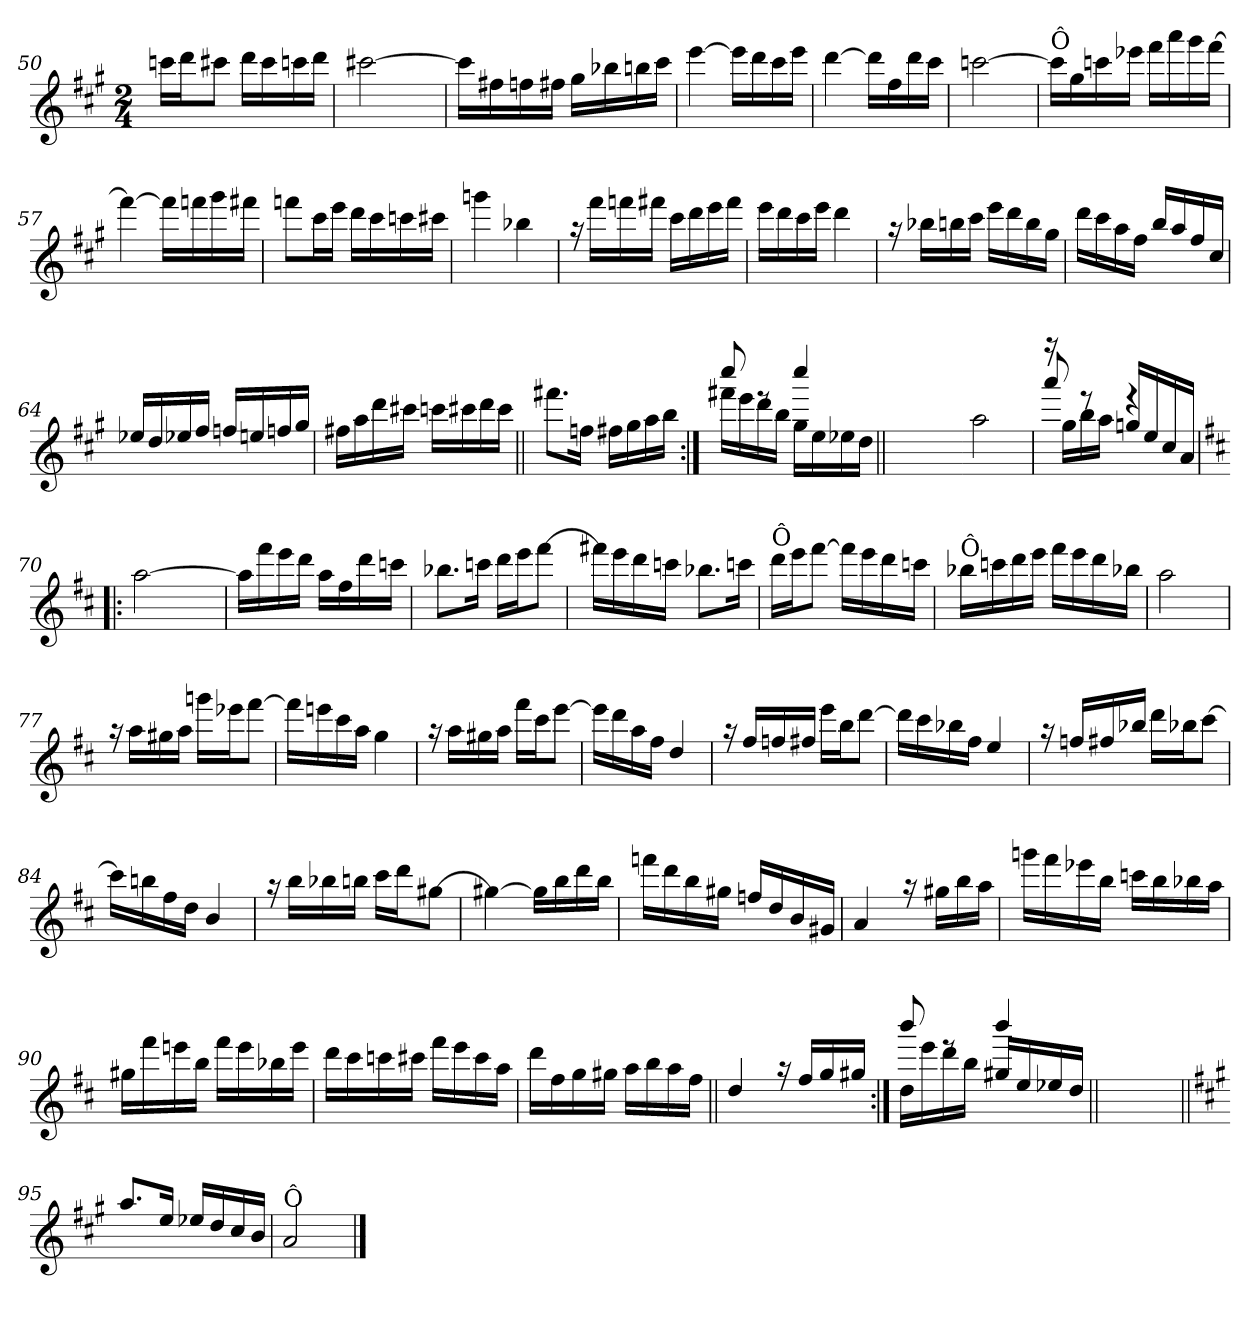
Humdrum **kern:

**kern
*part1
*staff1
*clefG2
*k[f#c#g#]
*A:
*M2/4
=50
*^
16cccn\LL	2ryy
16ddd\J	.
8ccc#X\J	.
16ddd\LL	.
16ccc#\	.
16cccn\	.
16ddd\JJ	.
=51	=51
[<2ccc#X\	4ryy
.	4ryy
=52	=52
16ccc#\LL]	4ryy
16ff#X\	.
16ffn\	.
16ff#X\JJ	.
16gg#\LL	4ryy
16bb-X\	.
16bbn\	.
16ccc#\JJ	.
=53	=53
[<4eee\	4ryy
16eee\LL]	4ryy
16ddd\	.
16ccc#\	.
16eee\JJ	.
!!LO:LB:g=z	!!
=54	=54
[<4ddd\	2ryy
16ddd\LL]	.
16ff#\	.
16ddd\	.
16ccc#\JJ	.
=55	=55
[<2cccn\	2ryy
=56	=56
!LO:TX:a:t=Ô	!
16cccn\LL]	2ryy
16gg#\	.
16cccn\	.
16eee-X\JJ	.
16fff#\LL	.
16aaa\	.
16ggg#\	.
[<16fff#\JJ	.
=57	=57
4fff#\_	2ryy
16fff#\LL]	.
16fffn\	.
16ggg#\	.
16fff#X\JJ	.
=58	=58
8fffn\L	2ryy
16ccc#\L	.
16eee\JJ	.
16ddd\LL	.
16ccc#\	.
16cccn\	.
16ccc#X\JJ	.
=59	=59
4gggn\	2ryy
4bb-X\	.
!!LO:LB:g=z	!!
=60	=60
16raa	2ryy
16fff#\LL	.
16fffn\	.
16fff#X\JJ	.
16ccc#\LL	.
16ddd\	.
16eee\	.
16fff#\JJ	.
=61	=61
16eee\LL	2ryy
16ddd\	.
16ccc#\	.
16eee\JJ	.
4ddd\	.
=62	=62
16raa	4ryy
16bb-X\LL	.
16bbn\	.
16ccc#\JJ	.
16eee\LL	4ryy
16ddd\	.
16bb\	.
16gg#\JJ	.
=63	=63
16ddd\LL	2ryy
16ccc#\	.
16aa\	.
16ff#\JJ	.
16bb/LL	.
16aa/	.
16ff#/	.
16cc#/JJ	.
=64	=64
16ee-X/LL	4ryy
16dd/	.
16ee-X/	.
16ff#/JJ	.
16ffn/LL	4ryy
16een/	.
16ffn/	.
16gg#/JJ	.
!!LO:LB:g=z	!!
=65	=65
16ff#X\LL	4ryy
16aa\	.
16ddd\	.
16ccc#X\JJ	.
16cccn\LL	4ryy
16ccc#X\	.
16ddd\	.
16ccc#\JJ	.
=66||	=66||
8.fff#X\L	2ryy
16ffn\Jk	.
16ff#X\LL	.
16gg#\	.
16aa\	.
16bb\JJ	.
=67:|!	=67:|!
*	*^
16fff#X\LL	8ryy	8cccc#!/
16eee\	.	.
16ddd\	8ryy	8reee
16bb\JJ	.	.
16gg#\LL	4ryy	4cccc#!/
16ee\	.	.
16ee-X\	.	.
16dd\JJ	.	.
*v	*v	*v
=67X671||
2ryy
!!LO:LB:g=z
=68-
*^
2aa\	2ryy
=69	=69
*	*^
16r	8ryy	8aaa!/
16gg#\LL	.	.
16bb\	8ryy	8reee
16aa\JJ	.	.
16ggn/LL	4ryy	4reee
16ee/	.	.
16cc#/	.	.
16a/JJ	.	.
*v	*v	*v
=70!|:
*k[f#c#]
*D:
*^
[<2aa\	4ryy
.	4ryy
=71	=71
16aa\LL]	2ryy
16fff#\	.
16eee\	.
16ddd\JJ	.
16aa\LL	.
16ff#\	.
16ddd\	.
16cccn\JJ	.
=72	=72
8.bb-X\L	2ryy
16cccn\Jk	.
16ddd\LL	.
16eee\J	.
[<8fff#\J	.
!!LO:LB:g=z	!!
=73	=73
16fff#X\LL]	2ryy
16eee\	.
16ddd\	.
16cccn\JJ	.
8.bb-X\L	.
16cccn\Jk	.
=74	=74
!LO:TX:a:t=Ô	!
16ddd\LL	2ryy
16eee\J	.
[<8fff#\J	.
16fff#\LL]	.
16eee\	.
16ddd\	.
16cccn\JJ	.
=75	=75
!LO:TX:a:t=Ô	!
16bb-X\LL	2ryy
16cccn\	.
16ddd\	.
16eee\JJ	.
16fff#\LL	.
16eee\	.
16ddd\	.
16bb-X\JJ	.
=76	=76
2aa\	2ryy
=77	=77
16raa	2ryy
16aa\LL	.
16gg#X\	.
16aa\JJ	.
16gggn\LL	.
16eee-X\J	.
[<8fff#\J	.
!!LO:LB:g=z	!!
=78	=78
16fff#\LL]	2ryy
16eeen\	.
16ccc#\	.
16aa\JJ	.
4gg\	.
=79	=79
16raa	2ryy
16aa\LL	.
16gg#X\	.
16aa\JJ	.
16fff#\LL	.
16ccc#\J	.
[<8eee\J	.
=80	=80
16eee\LL]	2ryy
16ddd\	.
16aa\	.
16ff#\JJ	.
4dd/	.
=81	=81
16raa	2ryy
16ff#/LL	.
16ffn/	.
16ff#X/JJ	.
16eee\LL	.
16bb\J	.
[<8ddd\J	.
=82	=82
16ddd\LL]	2ryy
16ccc#\	.
16bb-X\	.
16ff#\JJ	.
4ee/	.
=83	=83
16raa	2ryy
16ffn/LL	.
16ff#X/	.
16bb-X/JJ	.
16ddd\LL	.
16bb-X\J	.
[<8ccc#\J	.
!!LO:LB:g=z	!!
=84	=84
16ccc#\LL]	2ryy
16bbn\	.
16ff#\	.
16dd\JJ	.
4b/	.
=85	=85
16raa	2ryy
16bb\LL	.
16bb-X\	.
16bbn\JJ	.
16ccc#\LL	.
16ddd\J	.
[<8gg#X\J	.
=86	=86
4gg#X\_	2ryy
16gg#\LL]	.
16bb\	.
16ddd\	.
16bb\JJ	.
=87	=87
16fffn\LL	2ryy
16ddd\	.
16bb\	.
16gg#X\JJ	.
16ffn/LL	.
16dd/	.
16b/	.
16g#X/JJ	.
=88	=88
4a/	2ryy
16raa	.
16gg#X\LL	.
16bb\	.
16aa\JJ	.
!!LO:LB:g=z	!!
=89	=89
16gggn\LL	2ryy
16fff#\	.
16eee-X\	.
16bb\JJ	.
16cccn\LL	.
16bb\	.
16bb-X\	.
16aa\JJ	.
=90	=90
16gg#X\LL	4ryy
16fff#\	.
16eeen\	.
16bb\JJ	.
16fff#\LL	4ryy
16eee\	.
16bb-X\	.
16eee\JJ	.
=91	=91
16ddd\LL	2ryy
16ccc#\	.
16cccn\	.
16ccc#X\JJ	.
16fff#\LL	.
16eee\	.
16ccc#\	.
16aa\JJ	.
=92	=92
16ddd\LL	4ryy
16ff#\	.
16gg\	.
16gg#X\JJ	.
16aa\LL	4ryy
16bb\	.
16aa\	.
16ff#\JJ	.
!!LO:LB:g=z	!!
=93||	=93||
4dd/	4ryy
16raa	4ryy
16ff#/LL	.
16gg/	.
16gg#X/JJ	.
=94:|!	=94:|!
*	*^
16dd\LL	8ryy	8bbb/
16eee\	.	.
16ddd\	8ryy	8rddd
16bb\JJ	.	.
16gg#X/LL	4ryy	4bbb/
16ee/	.	.
16ee-X/	.	.
16dd/JJ	.	.
*v	*v	*v
=94X942||
2ryy
=95||
*k[f#c#g#]
*A:
*^
8.aa/L	2ryy
16ee/Jk	.
16ee-X/LL	.
16dd/	.
16cc#/	.
16b/JJ	.
=96	=96
!LO:TX:a:t=Ô	!
2a/	2ryy
*v	*v
==
*-
